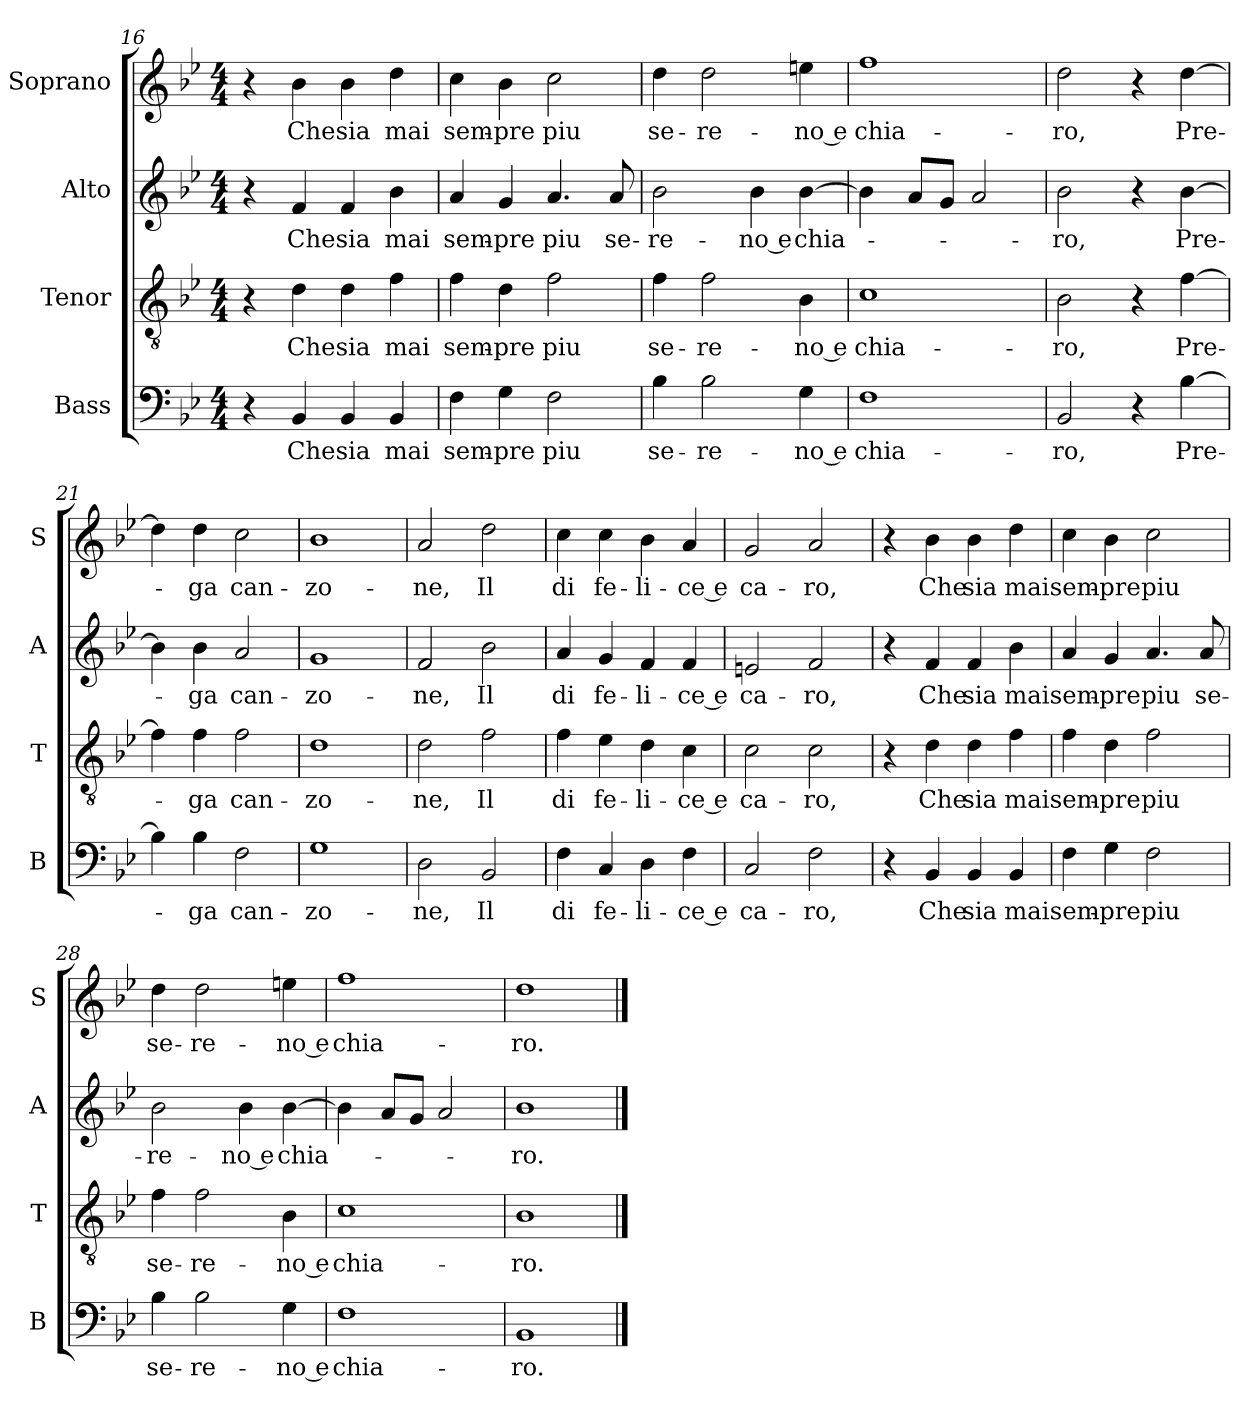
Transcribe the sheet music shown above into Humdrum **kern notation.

**kern	**text	**kern	**text	**kern	**text	**kern	**text
*part4	*part4	*part3	*part3	*part2	*part2	*part1	*part1
*staff4	*staff4	*staff3	*staff3	*staff2	*staff2	*staff1	*staff1
*I"Bass	*	*I"Tenor	*	*I"Alto	*	*I"Soprano	*
*I'B	*	*I'T	*	*I'A	*	*I'S	*
*clefF4	*	*clefGv2	*	*clefG2	*	*clefG2	*
*k[b-e-]	*	*k[b-e-]	*	*k[b-e-]	*	*k[b-e-]	*
*B-:	*	*B-:	*	*B-:	*	*B-:	*
*M4/4	*	*M4/4	*	*M4/4	*	*M4/4	*
=16	=16	=16	=16	=16	=16	=16	=16
4r	.	4r	.	4r	.	4r	.
!	!LO:LY:b	!	!LO:LY:b	!	!LO:LY:b	!	!LO:LY:b
4BB-/	Che	4d\	Che	4f/	Che	4b-\	Che
!	!LO:LY:b	!	!LO:LY:b	!	!LO:LY:b	!	!LO:LY:b
4BB-/	sia	4d\	sia	4f/	sia	4b-\	sia
!	!LO:LY:b	!	!LO:LY:b	!	!LO:LY:b	!	!LO:LY:b
4BB-/	mai	4f\	mai	4b-\	mai	4dd\	mai
=17	=17	=17	=17	=17	=17	=17	=17
!	!LO:LY:b	!	!LO:LY:b	!	!LO:LY:b	!	!LO:LY:b
4F\	sem-	4f\	sem-	4a/	sem-	4cc\	sem-
!	!LO:LY:b	!	!LO:LY:b	!	!LO:LY:b	!	!LO:LY:b
4G\	-pre	4d\	-pre	4g/	-pre	4b-\	-pre
!	!LO:LY:b	!	!LO:LY:b	!	!LO:LY:b	!	!LO:LY:b
2F\	piu	2f\	piu	4.a/	piu	2cc\	piu
!	!	!	!	!	!LO:LY:b	!	!
.	.	.	.	8a/	se-	.	.
=18	=18	=18	=18	=18	=18	=18	=18
!	!LO:LY:b	!	!LO:LY:b	!	!LO:LY:b	!	!LO:LY:b
4B-\	se-	4f\	se-	2b-\	-re-	4dd\	se-
!	!LO:LY:b	!	!LO:LY:b	!	!	!	!LO:LY:b
2B-\	-re-	2f\	-re-	.	.	2dd\	-re-
!	!	!	!	!	!LO:LY:b	!	!
.	.	.	.	4b-\	-no e	.	.
!	!LO:LY:b	!	!LO:LY:b	!	!LO:LY:b	!	!LO:LY:b
4G\	-no e	4B-\	-no e	[4b-\	chia-	4een\	-no e
!!LO:PB:g=z
=19	=19	=19	=19	=19	=19	=19	=19
!	!LO:LY:b	!	!LO:LY:b	!	!	!	!LO:LY:b
1F	chia-	1c	chia-	4b-\]	.	1ff	chia-
.	.	.	.	8a/L	.	.	.
.	.	.	.	8g/J	.	.	.
.	.	.	.	2a/	.	.	.
=20	=20	=20	=20	=20	=20	=20	=20
!	!LO:LY:b	!	!LO:LY:b	!	!LO:LY:b	!	!LO:LY:b
2BB-/	-ro,	2B-\	-ro,	2b-\	-ro,	2dd\	-ro,
4r	.	4r	.	4r	.	4r	.
!	!LO:LY:b	!	!LO:LY:b	!	!LO:LY:b	!	!LO:LY:b
[4B-\	Pre-	[4f\	Pre-	[4b-\	Pre-	[4dd\	Pre-
=21	=21	=21	=21	=21	=21	=21	=21
4B-\]	.	4f\]	.	4b-\]	.	4dd\]	.
!	!LO:LY:b	!	!LO:LY:b	!	!LO:LY:b	!	!LO:LY:b
4B-\	-ga	4f\	-ga	4b-\	-ga	4dd\	-ga
!	!LO:LY:b	!	!LO:LY:b	!	!LO:LY:b	!	!LO:LY:b
2F\	can-	2f\	can-	2a/	can-	2cc\	can-
=22	=22	=22	=22	=22	=22	=22	=22
!	!LO:LY:b	!	!LO:LY:b	!	!LO:LY:b	!	!LO:LY:b
1G	-zo-	1d	-zo-	1g	-zo-	1b-	-zo-
=23	=23	=23	=23	=23	=23	=23	=23
!	!LO:LY:b	!	!LO:LY:b	!	!LO:LY:b	!	!LO:LY:b
2D\	-ne,	2d\	-ne,	2f/	-ne,	2a/	-ne,
!	!LO:LY:b	!	!LO:LY:b	!	!LO:LY:b	!	!LO:LY:b
2BB-/	Il	2f\	Il	2b-\	Il	2dd\	Il
=24	=24	=24	=24	=24	=24	=24	=24
!	!LO:LY:b	!	!LO:LY:b	!	!LO:LY:b	!	!LO:LY:b
4F\	di	4f\	di	4a/	di	4cc\	di
!	!LO:LY:b	!	!LO:LY:b	!	!LO:LY:b	!	!LO:LY:b
4C/	fe-	4e-\	fe-	4g/	fe-	4cc\	fe-
!	!LO:LY:b	!	!LO:LY:b	!	!LO:LY:b	!	!LO:LY:b
4D\	-li-	4d\	-li-	4f/	-li-	4b-\	-li-
!	!LO:LY:b	!	!LO:LY:b	!	!LO:LY:b	!	!LO:LY:b
4F\	-ce e	4c\	-ce e	4f/	-ce e	4a/	-ce e
!!LO:LB:g=z
=25	=25	=25	=25	=25	=25	=25	=25
!	!LO:LY:b	!	!LO:LY:b	!	!LO:LY:b	!	!LO:LY:b
2C/	ca-	2c\	ca-	2en/	ca-	2g/	ca-
!	!LO:LY:b	!	!LO:LY:b	!	!LO:LY:b	!	!LO:LY:b
2F\	-ro,	2c\	-ro,	2f/	-ro,	2a/	-ro,
=26	=26	=26	=26	=26	=26	=26	=26
4r	.	4r	.	4r	.	4r	.
!	!LO:LY:b	!	!LO:LY:b	!	!LO:LY:b	!	!LO:LY:b
4BB-/	Che	4d\	Che	4f/	Che	4b-\	Che
!	!LO:LY:b	!	!LO:LY:b	!	!LO:LY:b	!	!LO:LY:b
4BB-/	sia	4d\	sia	4f/	sia	4b-\	sia
!	!LO:LY:b	!	!LO:LY:b	!	!LO:LY:b	!	!LO:LY:b
4BB-/	mai	4f\	mai	4b-\	mai	4dd\	mai
=27	=27	=27	=27	=27	=27	=27	=27
!	!LO:LY:b	!	!LO:LY:b	!	!LO:LY:b	!	!LO:LY:b
4F\	sem-	4f\	sem-	4a/	sem-	4cc\	sem-
!	!LO:LY:b	!	!LO:LY:b	!	!LO:LY:b	!	!LO:LY:b
4G\	-pre	4d\	-pre	4g/	-pre	4b-\	-pre
!	!LO:LY:b	!	!LO:LY:b	!	!LO:LY:b	!	!LO:LY:b
2F\	piu	2f\	piu	4.a/	piu	2cc\	piu
!	!	!	!	!	!LO:LY:b	!	!
.	.	.	.	8a/	se-	.	.
=28	=28	=28	=28	=28	=28	=28	=28
!	!LO:LY:b	!	!LO:LY:b	!	!LO:LY:b	!	!LO:LY:b
4B-\	se-	4f\	se-	2b-\	-re-	4dd\	se-
!	!LO:LY:b	!	!LO:LY:b	!	!	!	!LO:LY:b
2B-\	-re-	2f\	-re-	.	.	2dd\	-re-
!	!	!	!	!	!LO:LY:b	!	!
.	.	.	.	4b-\	-no e	.	.
!	!LO:LY:b	!	!LO:LY:b	!	!LO:LY:b	!	!LO:LY:b
4G\	-no e	4B-\	-no e	[4b-\	chia-	4een\	-no e
=29	=29	=29	=29	=29	=29	=29	=29
!	!LO:LY:b	!	!LO:LY:b	!	!	!	!LO:LY:b
1F	chia-	1c	chia-	4b-\]	.	1ff	chia-
.	.	.	.	8a/L	.	.	.
.	.	.	.	8g/J	.	.	.
.	.	.	.	2a/	.	.	.
=30	=30	=30	=30	=30	=30	=30	=30
!	!LO:LY:b	!	!LO:LY:b	!	!LO:LY:b	!	!LO:LY:b
1BB-	-ro.	1B-	-ro.	1b-	-ro.	1dd	-ro.
==	==	==	==	==	==	==	==
*-	*-	*-	*-	*-	*-	*-	*-
